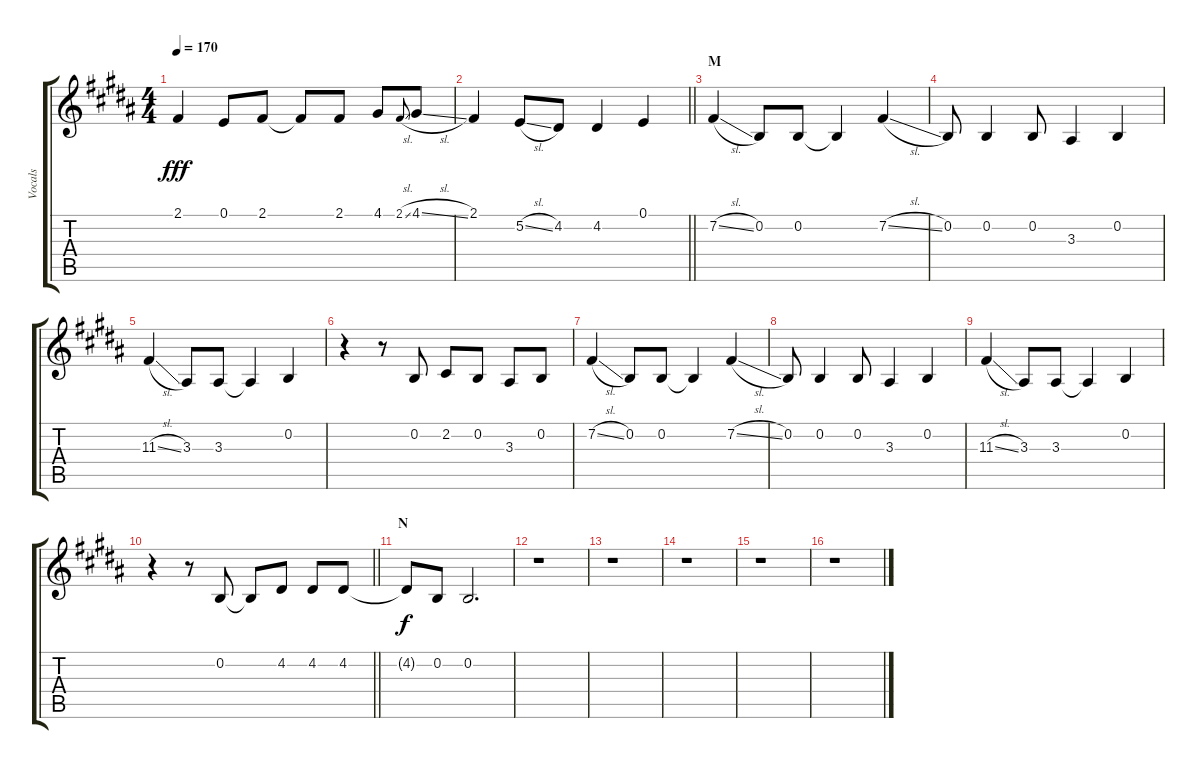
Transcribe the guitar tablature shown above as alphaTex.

\track ("Vocals" "Vocals") {instrument voiceoohs}
\staff {score tabs}
\tuning (E4 B3 G3 D3 A2 E2) {hide}
\ts (4 4)
\tempo 170
\clef g2
\ks b
2.1.4{dy fff} 0.1.8 2.1.8 2.1{t}.8 2.1.8 4.1.8 2.1{sl}.8{gr onbeat} 4.1{sl}.8 |
\barLineRight lightlight
2.1.4 5.2{sl}.8 4.2.8 4.2.4 0.1.4 |
\section ("" "M")
7.2{sl}.4 0.2.8 0.2.8 0.2{t}.4 7.2{sl}.4 |
0.2.8 0.2.4 0.2.8 3.3.4 0.2.4 |
11.3{sl}.4 3.3.8 3.3.8 3.3{t}.4 0.2.4 |
r.4 r.8 0.2.8 2.2.8 0.2.8 3.3.8 0.2.8 |
7.2{sl}.4 0.2.8 0.2.8 0.2{t}.4 7.2{sl}.4 |
0.2.8 0.2.4 0.2.8 3.3.4 0.2.4 |
11.3{sl}.4 3.3.8 3.3.8 3.3{t}.4 0.2.4 |
\barLineRight lightlight
r.4 r.8 0.2.8 0.2{t}.8 4.2.8 4.2.8 4.2.8 |
\section ("" "N")
4.2{t}.8{dy f} 0.2.8 0.2.2{d} |
r.1 |
r.1 |
r.1 |
r.1 |
r.1
